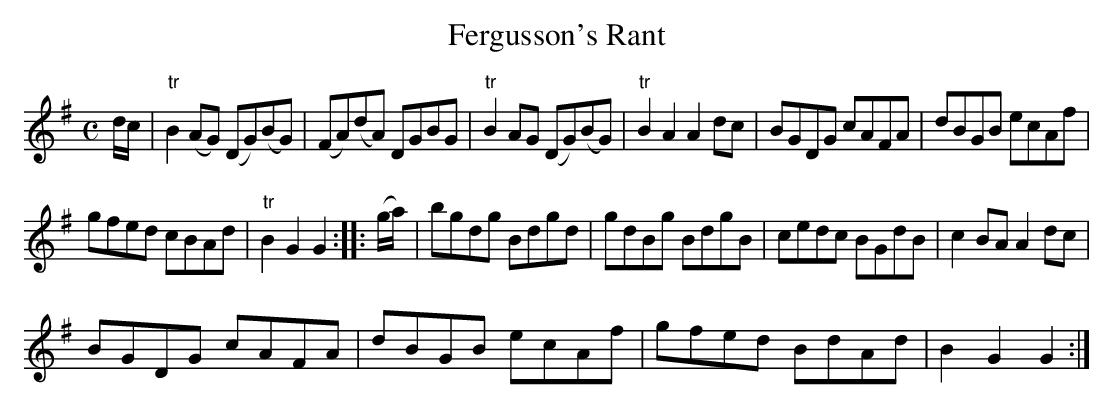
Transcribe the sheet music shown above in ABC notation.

X:1
T:Fergusson's Rant
M:C
K:G
d/c/|\
"tr"B2(AG) (DG)(BG)| (FA)(dA) DGBG| \
"tr"B2AG (DG)(BG)| "tr"B2A2 A2 dc|\
BGDG cAFA| dBGB ecAf|
gfed cBAd| "tr"B2G2G2::\
(g/a/)|\
bgdg Bdgd| gdBg BdgB| cedc BGdB| c2BA A2dc|
BGDG cAFA| dBGB ecAf| gfed BdAd| B2G2 G2:|
